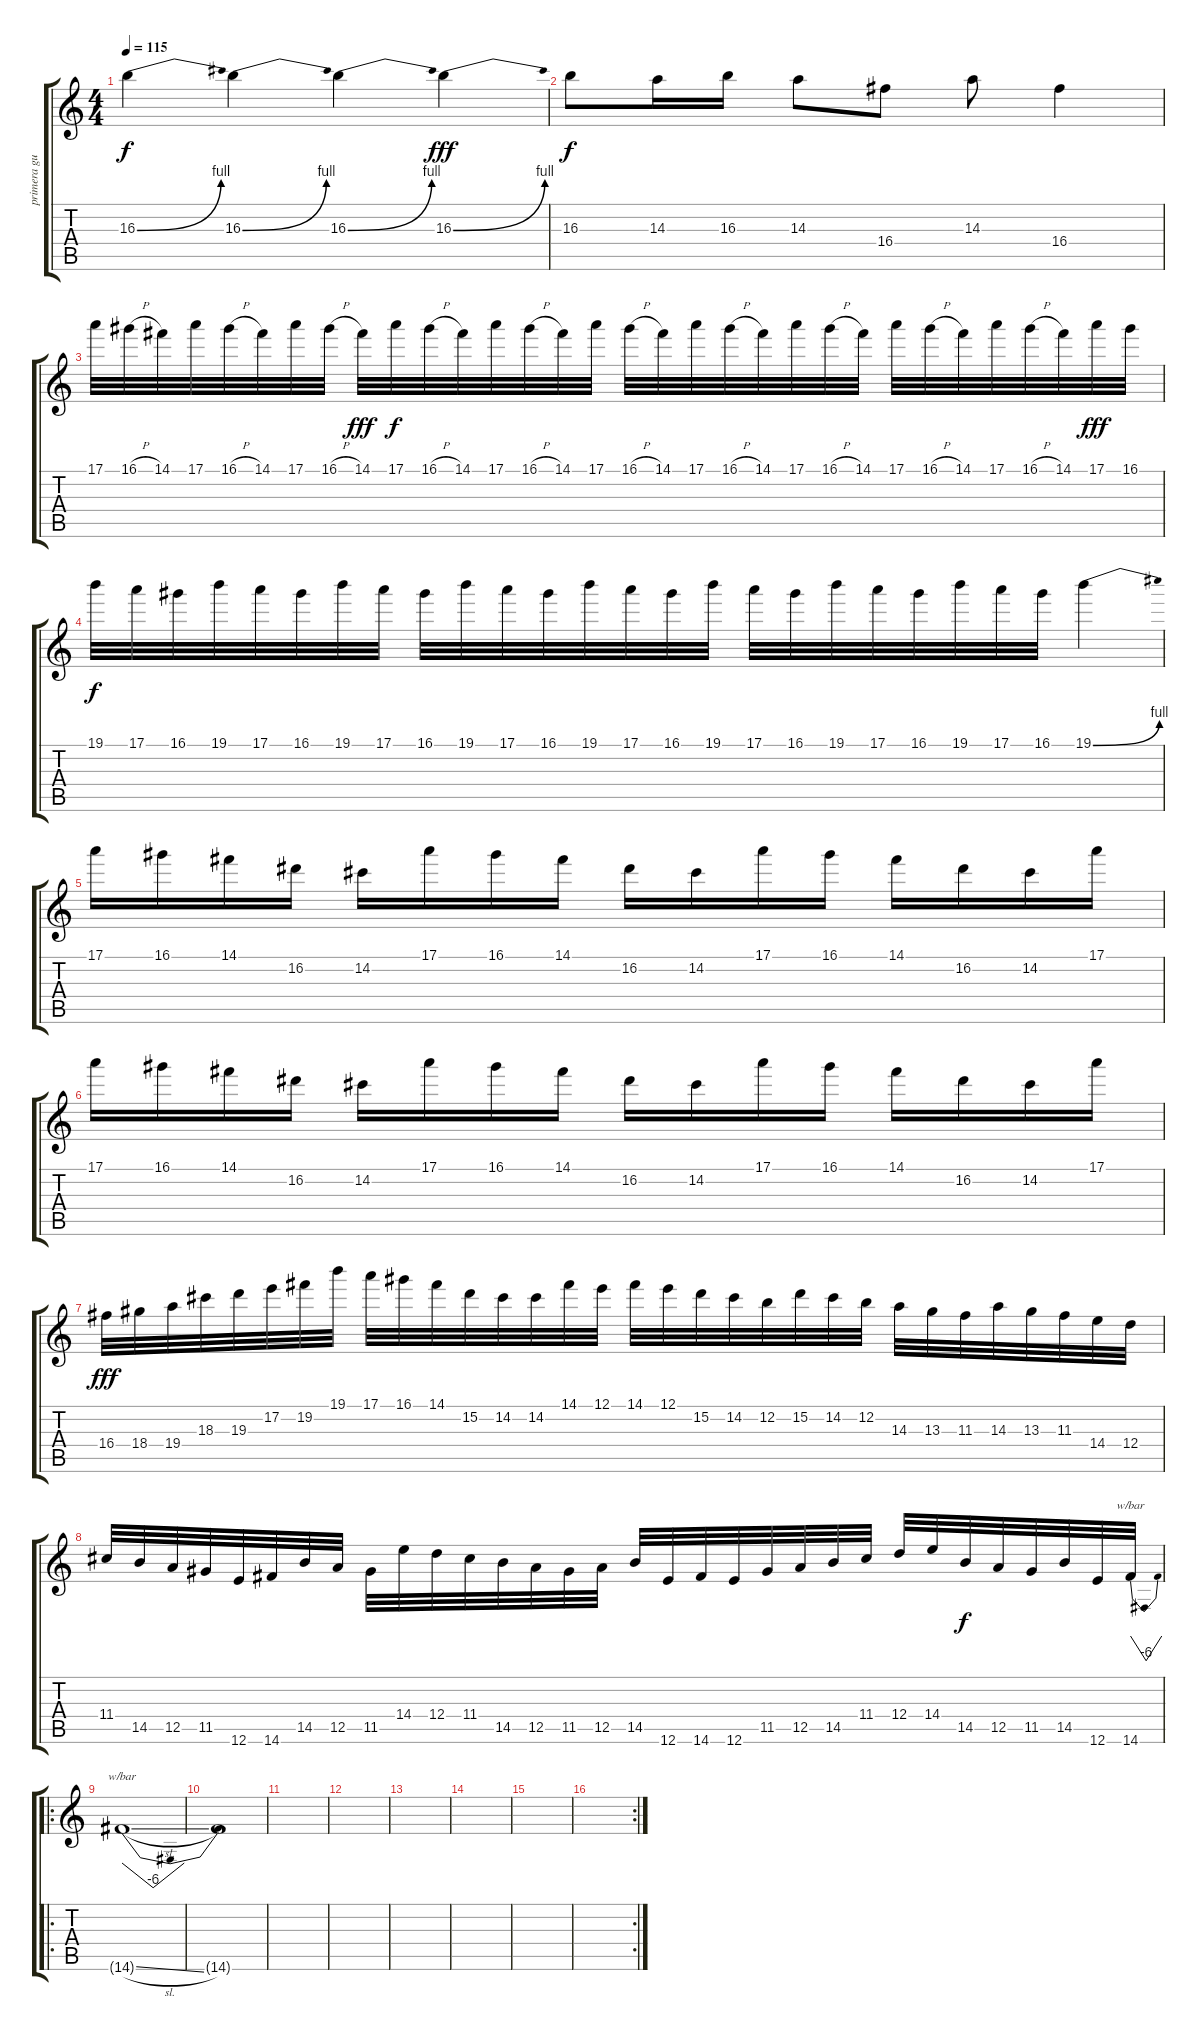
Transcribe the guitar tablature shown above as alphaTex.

\track ("primera guitarra" "primera gu") {instrument overdrivenguitar}
\staff {score tabs}
\tuning (E4 B3 G3 D3 A2 E2) {hide}
\ts (4 4)
\tempo 115
\clef g2
\ks c
16.3{be (bend 0 0 60 4)}.4{dy f} 16.3{be (bend 0 0 60 4)}.4 16.3{be (bend 0 0 60 4)}.4 16.3{be (bend 0 0 60 4)}.4{dy fff} |
16.3.8{dy f} 14.3.16 16.3.16 14.3.8 16.4.8 14.3.8 16.4.4 |
17.1.32 16.1{h}.32 14.1.32 17.1.32 16.1{h}.32 14.1.32 17.1.32 16.1{h}.32 14.1.32{dy fff} 17.1.32{dy f} 16.1{h}.32 14.1.32 17.1.32 16.1{h}.32 14.1.32 17.1.32 16.1{h}.32 14.1.32 17.1.32 16.1{h}.32 14.1.32 17.1.32 16.1{h}.32 14.1.32 17.1.32 16.1{h}.32 14.1.32 17.1.32 16.1{h}.32 14.1.32 17.1.32{dy fff} 16.1.32 |
19.1.32{dy f} 17.1.32 16.1.32 19.1.32 17.1.32 16.1.32 19.1.32 17.1.32 16.1.32 19.1.32 17.1.32 16.1.32 19.1.32 17.1.32 16.1.32 19.1.32 17.1.32 16.1.32 19.1.32 17.1.32 16.1.32 19.1.32 17.1.32 16.1.32 19.1{be (bend 0 0 60 4)}.4 |
17.1.16 16.1.16 14.1.16 16.2.16 14.2.16 17.1.16 16.1.16 14.1.16 16.2.16 14.2.16 17.1.16 16.1.16 14.1.16 16.2.16 14.2.16 17.1.16 |
17.1.16 16.1.16 14.1.16 16.2.16 14.2.16 17.1.16 16.1.16 14.1.16 16.2.16 14.2.16 17.1.16 16.1.16 14.1.16 16.2.16 14.2.16 17.1.16 |
16.4.32{dy fff} 18.4.32 19.4.32 18.3.32 19.3.32 17.2.32 19.2.32 19.1.32 17.1.32 16.1.32 14.1.32 15.2.32 14.2.32 14.2.32 14.1.32 12.1.32 14.1.32 12.1.32 15.2.32 14.2.32 12.2.32 15.2.32 14.2.32 12.2.32 14.3.32 13.3.32 11.3.32 14.3.32 13.3.32 11.3.32 14.4.32 12.4.32 |
11.4.32 14.5.32 12.5.32 11.5.32 12.6.32 14.6.32 14.5.32 12.5.32 11.5.32 14.4.32 12.4.32 11.4.32 14.5.32 12.5.32 11.5.32 12.5.32 14.5.32 12.6.32 14.6.32 12.6.32 11.5.32 12.5.32 14.5.32 11.4.32 12.4.32 14.4.32 14.5.32{dy f} 12.5.32 11.5.32 14.5.32 12.6.32 14.6.32{tbe (dip default 0 0 30 -24 60 0)} |
\ro
14.6{sl t}.1{tbe (dip default 0 0 30 -24 60 0)} |
14.6{t}.1 |
|
|
|
|
|
\rc 2
